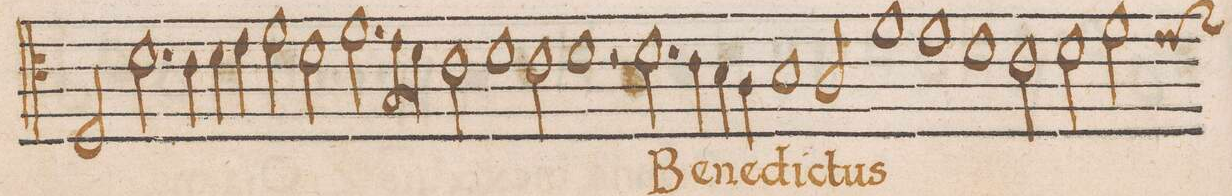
**kern	**text
*I"CANTVS	*
*clefC4	*
*k[]	*
*met(C|)	*
*M2/1	*
2D/	.
2.d\	.
4c\	.
4d\	.
4e\	.
=102-	=102-
2f\	.
2d\	.
2.f\	.
8e\L	.
8d\J	.
=103-	=103-
2c\	.
1d	.
2c\	.
=104-	=104-
1d	.
2r	.
2.d\	Be-
=105-	=105-
4c\	-ne-
4B\	-dic-
4A\	-tus
1B	.
=106-	=106-
2A/	.
1f	.
1e\	.
=107-	=107-
1d	.
2c\	.
=108-	=108-
2d\	.
2f\	.
*custos:e	*
*-	*-
